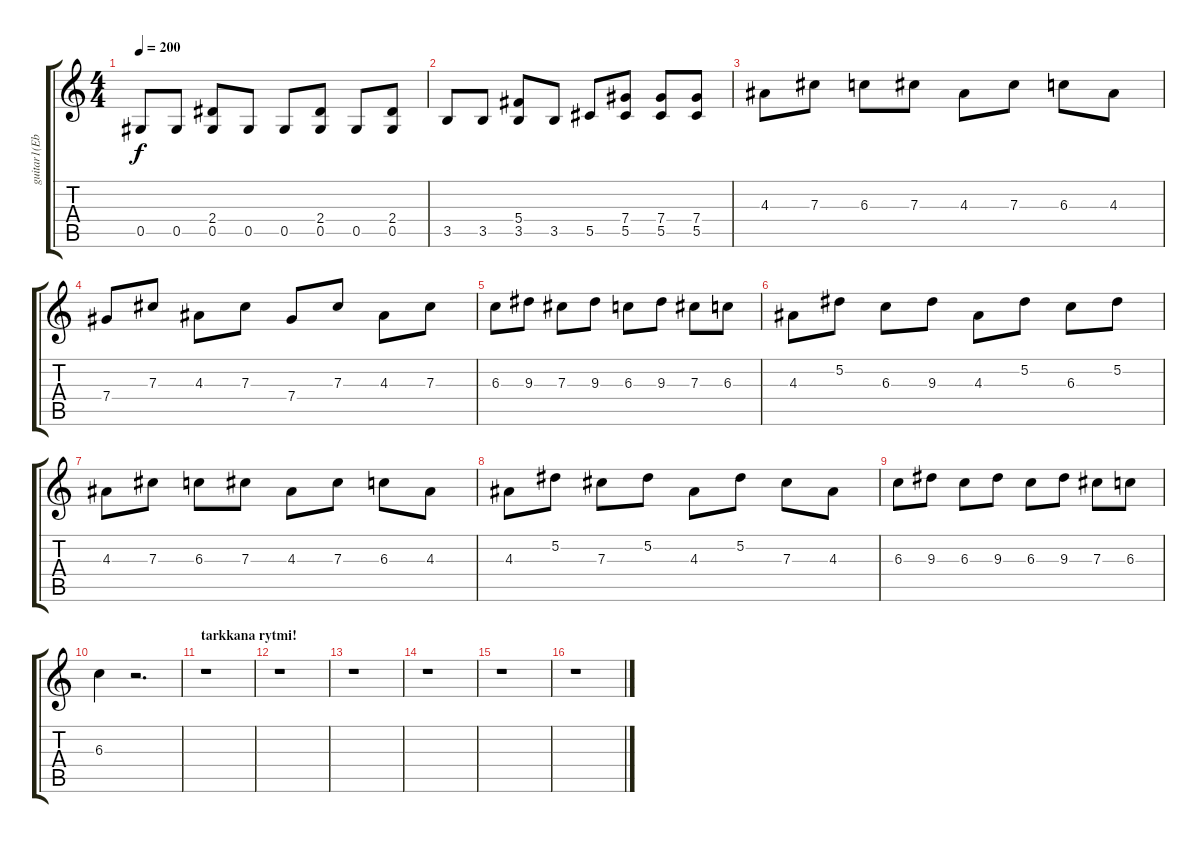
\track ("guitar1(Eb)" "guitar1(Eb") {instrument overdrivenguitar}
\staff {score tabs}
\tuning (Eb4 Bb3 Gb3 Db3 Ab2 Eb2) {hide}
\ts (4 4)
\tempo 200
\clef g2
\ks c
0.5.8{dy f} 0.5.8 (2.4 0.5).8 0.5.8 0.5.8 (2.4 0.5).8 0.5.8 (2.4 0.5).8 |
3.5.8 3.5.8 (5.4 3.5).8 3.5.8 5.5.8 (7.4 5.5).8 (7.4 5.5).8 (7.4 5.5).8 |
4.3.8 7.3.8 6.3.8 7.3.8 4.3.8 7.3.8 6.3.8 4.3.8 |
7.4.8 7.3.8 4.3.8 7.3.8 7.4.8 7.3.8 4.3.8 7.3.8 |
6.3.8 9.3.8 7.3.8 9.3.8 6.3.8 9.3.8 7.3.8 6.3.8 |
4.3.8 5.2.8 6.3.8 9.3.8 4.3.8 5.2.8 6.3.8 5.2.8 |
4.3.8 7.3.8 6.3.8 7.3.8 4.3.8 7.3.8 6.3.8 4.3.8 |
4.3.8 5.2.8 7.3.8 5.2.8 4.3.8 5.2.8 7.3.8 4.3.8 |
6.3.8 9.3.8 6.3.8 9.3.8 6.3.8 9.3.8 7.3.8 6.3.8 |
6.3.4 r.2{d} |
\section ("" "tarkkana rytmi!")
r.1 |
r.1 |
r.1 |
r.1 |
r.1 |
r.1
